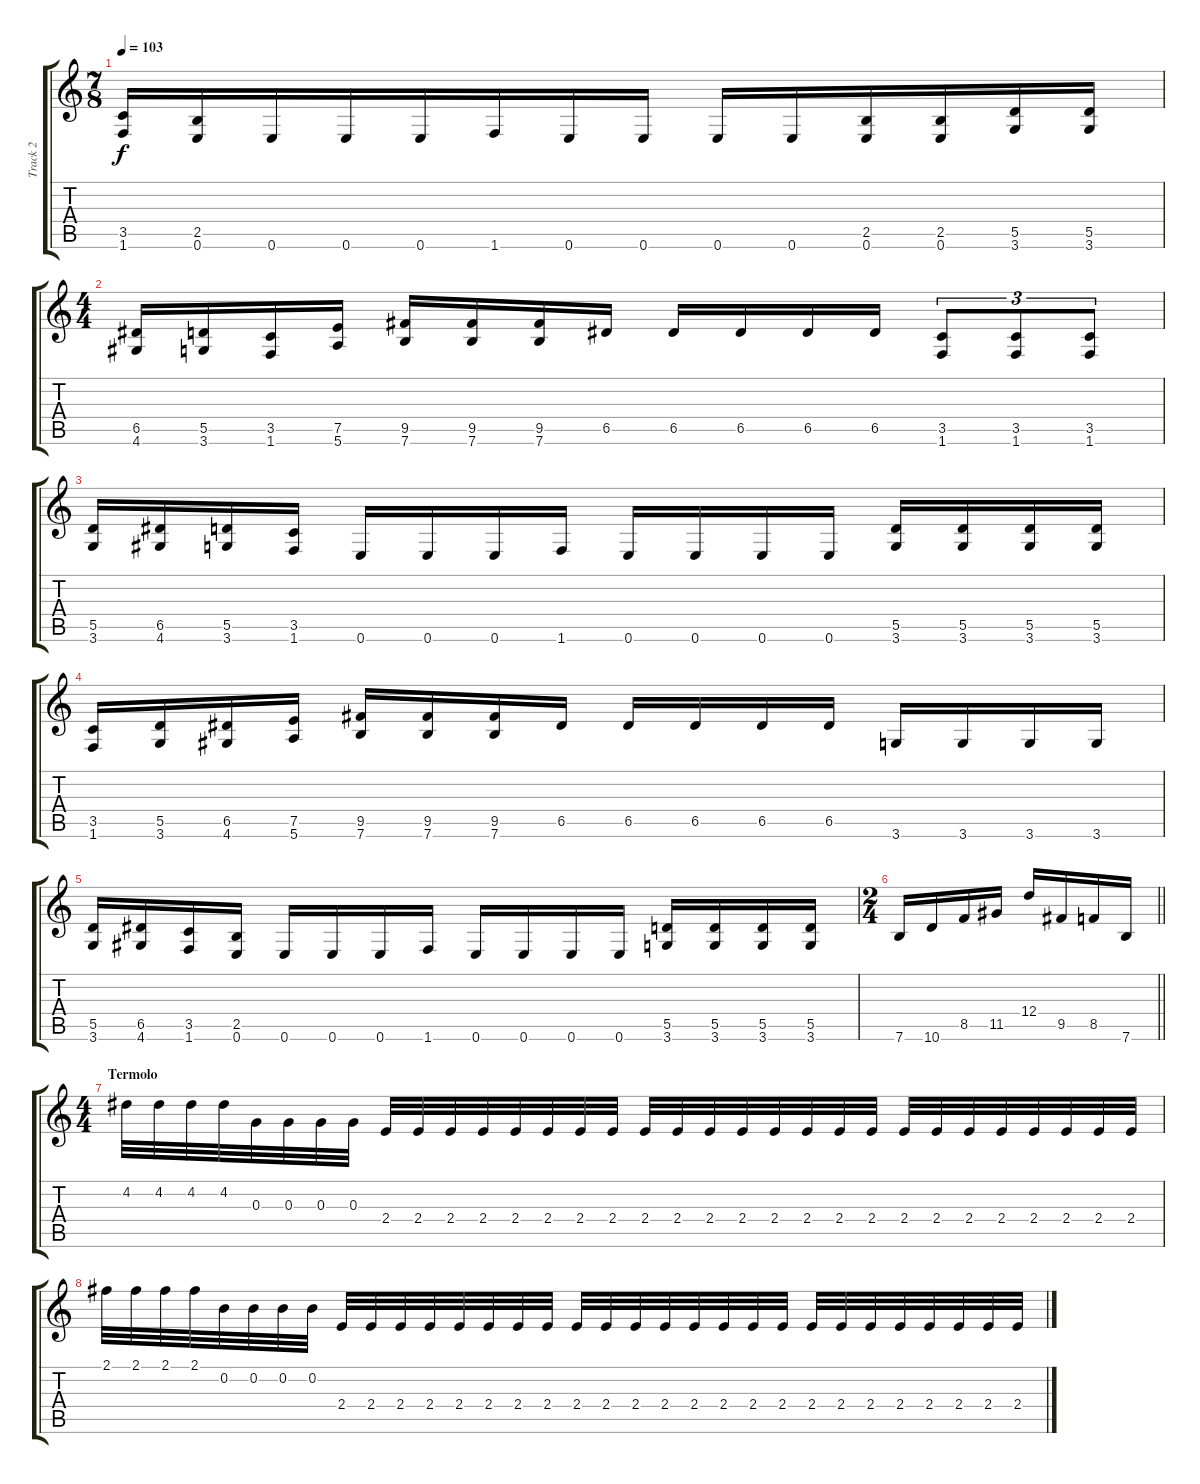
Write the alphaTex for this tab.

\track ("Track 2" "Track 2") {instrument distortionguitar}
\staff {score tabs}
\tuning (E4 B3 G3 D3 A2 E2) {hide}
\ts (7 8)
\tempo 103
\clef g2
\ks c
(3.5 1.6).16{dy f} (2.5 0.6).16 0.6.16 0.6.16 0.6.16 1.6.16 0.6.16 0.6.16 0.6.16 0.6.16 (2.5 0.6).16 (2.5 0.6).16 (5.5 3.6).16 (5.5 3.6).16 |
\ts (4 4)
(6.5 4.6).16 (5.5 3.6).16 (3.5 1.6).16 (7.5 5.6).16 (9.5 7.6).16 (9.5 7.6).16 (9.5 7.6).16 6.5.16 6.5.16 6.5.16 6.5.16 6.5.16 (3.5 1.6).8{tu (3 2)} (3.5 1.6).8{tu (3 2)} (3.5 1.6).8{tu (3 2)} |
(5.5 3.6).16 (6.5 4.6).16 (5.5 3.6).16 (3.5 1.6).16 0.6.16 0.6.16 0.6.16 1.6.16 0.6.16 0.6.16 0.6.16 0.6.16 (5.5 3.6).16 (5.5 3.6).16 (5.5 3.6).16 (5.5 3.6).16 |
(3.5 1.6).16 (5.5 3.6).16 (6.5 4.6).16 (7.5 5.6).16 (9.5 7.6).16 (9.5 7.6).16 (9.5 7.6).16 6.5.16 6.5.16 6.5.16 6.5.16 6.5.16 3.6.16 3.6.16 3.6.16 3.6.16 |
(5.5 3.6).16 (6.5 4.6).16 (3.5 1.6).16 (2.5 0.6).16 0.6.16 0.6.16 0.6.16 1.6.16 0.6.16 0.6.16 0.6.16 0.6.16 (5.5 3.6).16 (5.5 3.6).16 (5.5 3.6).16 (5.5 3.6).16 |
\ts (2 4)
\barLineRight lightlight
7.6.16 10.6.16 8.5.16 11.5.16 12.4.16 9.5.16 8.5.16 7.6.16 |
\ts (4 4)
\section ("" "Termolo")
4.2.32 4.2.32 4.2.32 4.2.32 0.3.32 0.3.32 0.3.32 0.3.32 2.4.32 2.4.32 2.4.32 2.4.32 2.4.32 2.4.32 2.4.32 2.4.32 2.4.32 2.4.32 2.4.32 2.4.32 2.4.32 2.4.32 2.4.32 2.4.32 2.4.32 2.4.32 2.4.32 2.4.32 2.4.32 2.4.32 2.4.32 2.4.32 |
2.1.32 2.1.32 2.1.32 2.1.32 0.2.32 0.2.32 0.2.32 0.2.32 2.4.32 2.4.32 2.4.32 2.4.32 2.4.32 2.4.32 2.4.32 2.4.32 2.4.32 2.4.32 2.4.32 2.4.32 2.4.32 2.4.32 2.4.32 2.4.32 2.4.32 2.4.32 2.4.32 2.4.32 2.4.32 2.4.32 2.4.32 2.4.32
